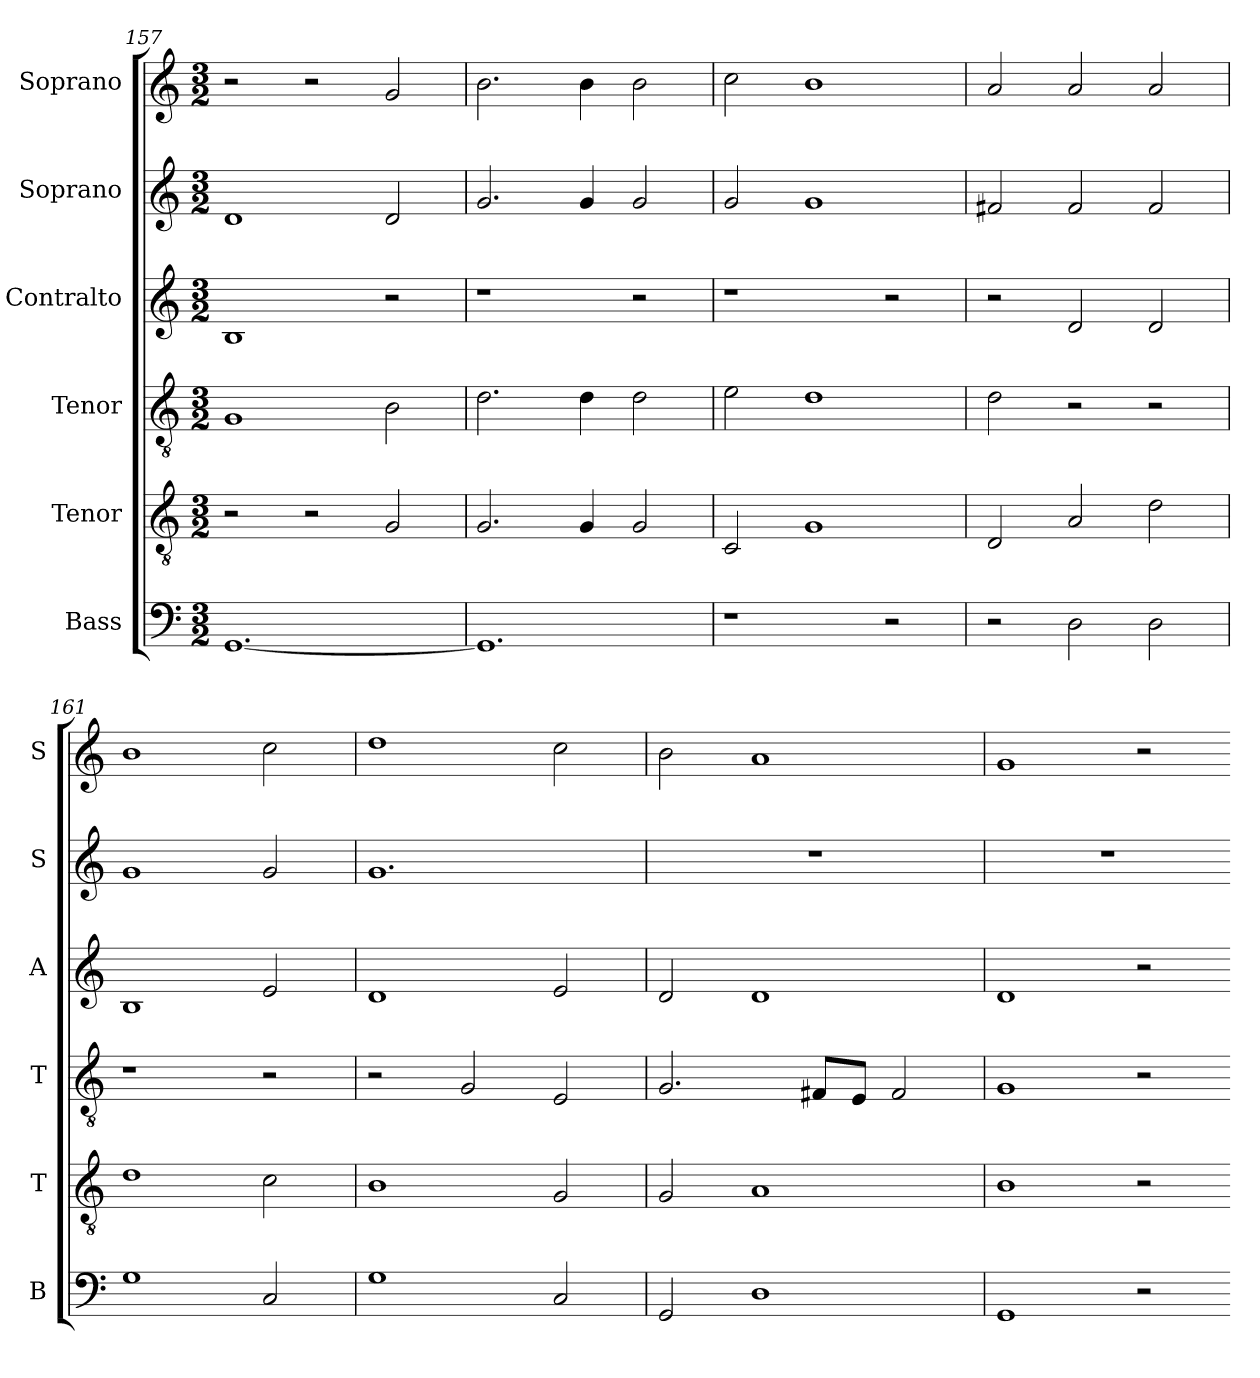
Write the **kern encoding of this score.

**kern	**kern	**kern	**kern	**kern	**kern
*part6	*part5	*part4	*part3	*part2	*part1
*staff6	*staff5	*staff4	*staff3	*staff2	*staff1
*I"Bass	*I"Tenor	*I"Tenor	*I"Contralto	*I"Soprano	*I"Soprano
*I'B	*I'T	*I'T	*I'A	*I'S	*I'S
*clefF4	*clefGv2	*clefGv2	*clefG2	*clefG2	*clefG2
*k[]	*k[]	*k[]	*k[]	*k[]	*k[]
*G:mix	*G:mix	*G:mix	*G:mix	*G:mix	*G:mix
*M3/2	*M3/2	*M3/2	*M3/2	*M3/2	*M3/2
=157	=157	=157	=157	=157	=157
[1.GG	2r	1G	1B	1d	2r
.	2r	.	.	.	2r
.	2G	2B	2r	2d	2g
=158	=158	=158	=158	=158	=158
1.GG]	2.G	2.d	1r	2.g	2.b
.	4G	4d	.	4g	4b
.	2G	2d	2r	2g	2b
=159	=159	=159	=159	=159	=159
1r	2C	2e	1r	2g	2cc
.	1G	1d	.	1g	1b
2r	.	.	2r	.	.
=160	=160	=160	=160	=160	=160
2r	2D	2d	2r	2f#X	2a
2D	2A	2r	2d	2f#	2a
2D	2d	2r	2d	2f#	2a
=161	=161	=161	=161	=161	=161
1G	1d	1r	1B	1g	1b
2C	2c	2r	2e	2g	2cc
=162	=162	=162	=162	=162	=162
1G	1B	2r	1d	1.g	1dd
.	.	2G	.	.	.
2C	2G	2E	2e	.	2cc
=163	=163	=163	=163	=163	=163
2GG	2G	2.G	2d	1.r	2b
1D	1A	.	1d	.	1a
.	.	8F#X/L	.	.	.
.	.	8E/J	.	.	.
.	.	2F#	.	.	.
=164	=164	=164	=164	=164	=164
1GG	1B	1G	1d	1.r	1g
2r	2r	2r	2r	.	2r
=-	=-	=-	=-	=-	=-
*-	*-	*-	*-	*-	*-
